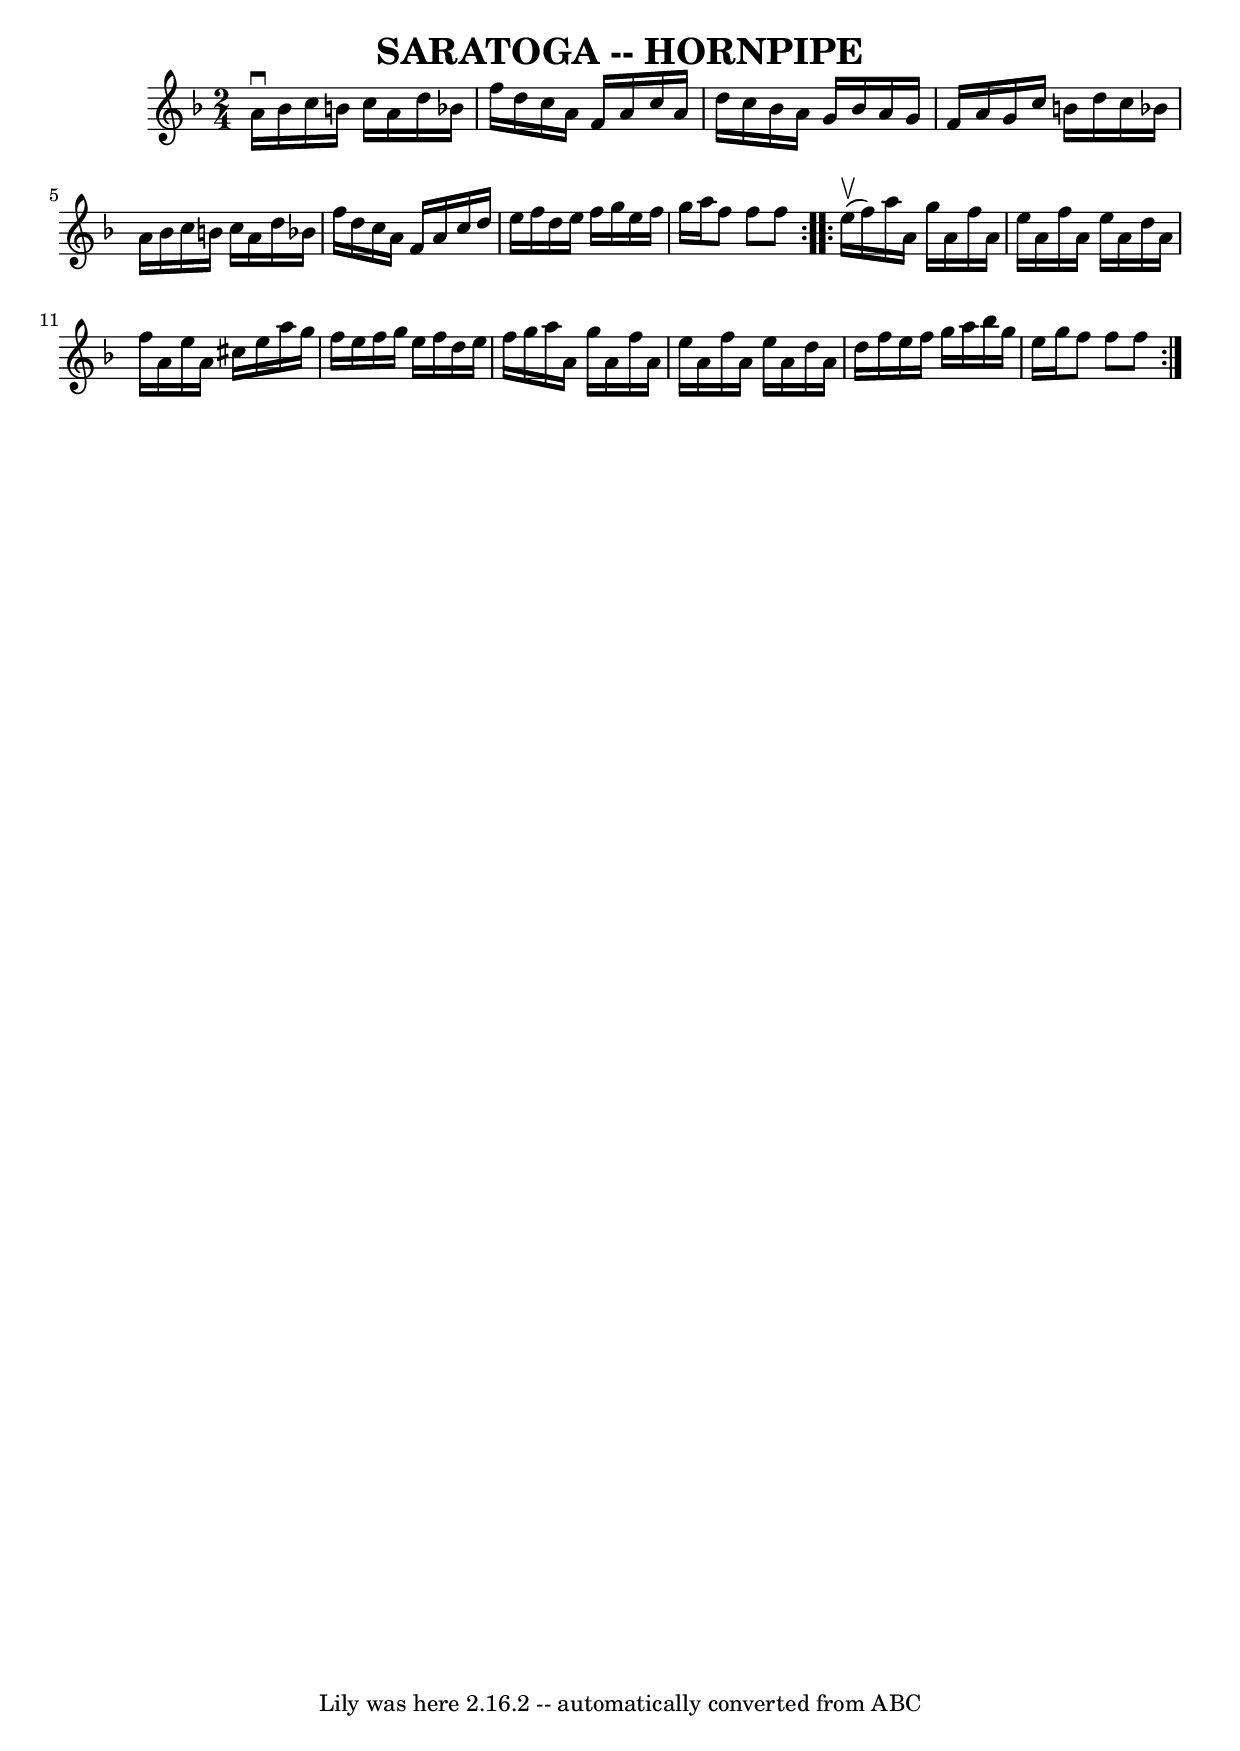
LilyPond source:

\version "2.7.40"
\include "Mammoth.ily"
\header {
	book = "Ryan's Mammoth Collection of Fiddle Tunes"
	crossRefNumber = "1"
	footnotes = ""
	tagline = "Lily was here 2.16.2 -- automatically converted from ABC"
	title = "SARATOGA -- HORNPIPE"
}
voicedefault =  {
\set Score.defaultBarType = "empty"

\repeat volta 2 {
\time 2/4 \key f \major a'16^\downbow bes'16        |
 c''16    
b'16 c''16 a'16 d''16 bes'!16 f''16 d''16    |
 c''16 
 a'16 f'16 a'16 c''16 a'16 d''16 c''16    |
 bes'16 
 a'16 g'16 bes'16 a'16 g'16 f'16 a'16    |
 g'16    
c''16 b'16 d''16 c''16 bes'!16 a'16 bes'16    |
     
|
 c''16 b'16 c''16 a'16 d''16 bes'!16 f''16 d''16 
   |
 c''16 a'16 f'16 a'16 c''16 d''16 e''16 f''16 
   |
 d''16 e''16 f''16 g''16 e''16 f''16 g''16    
a''16    |
 f''8 f''8 f''8    }     \repeat volta 2 { e''16 
(^\upbow f''16)       |
 a''16 a'16 g''16 a'16 f''16   
 a'16 e''16 a'16    |
 f''16 a'16 e''16 a'16 d''16    
a'16 f''16 a'16    |
 e''16 a'16 cis''16 e''16 a''16  
 g''16 f''16 e''16    |
 f''16 g''16 e''16 f''16    
d''16 e''16 f''16 g''16    |
     |
 a''16 a'16    
g''16 a'16 f''16 a'16 e''16 a'16    |
 f''16 a'16    
e''16 a'16 d''16 a'16 d''16 f''16    |
 e''16 f''16   
 g''16 a''16 bes''16 g''16 e''16 g''16    |
 f''8    
f''8 f''8    }   
}

\score{
    <<

	\context Staff="default"
	{
	    \voicedefault 
	}

    >>
	\layout {
	}
	\midi {}
}
